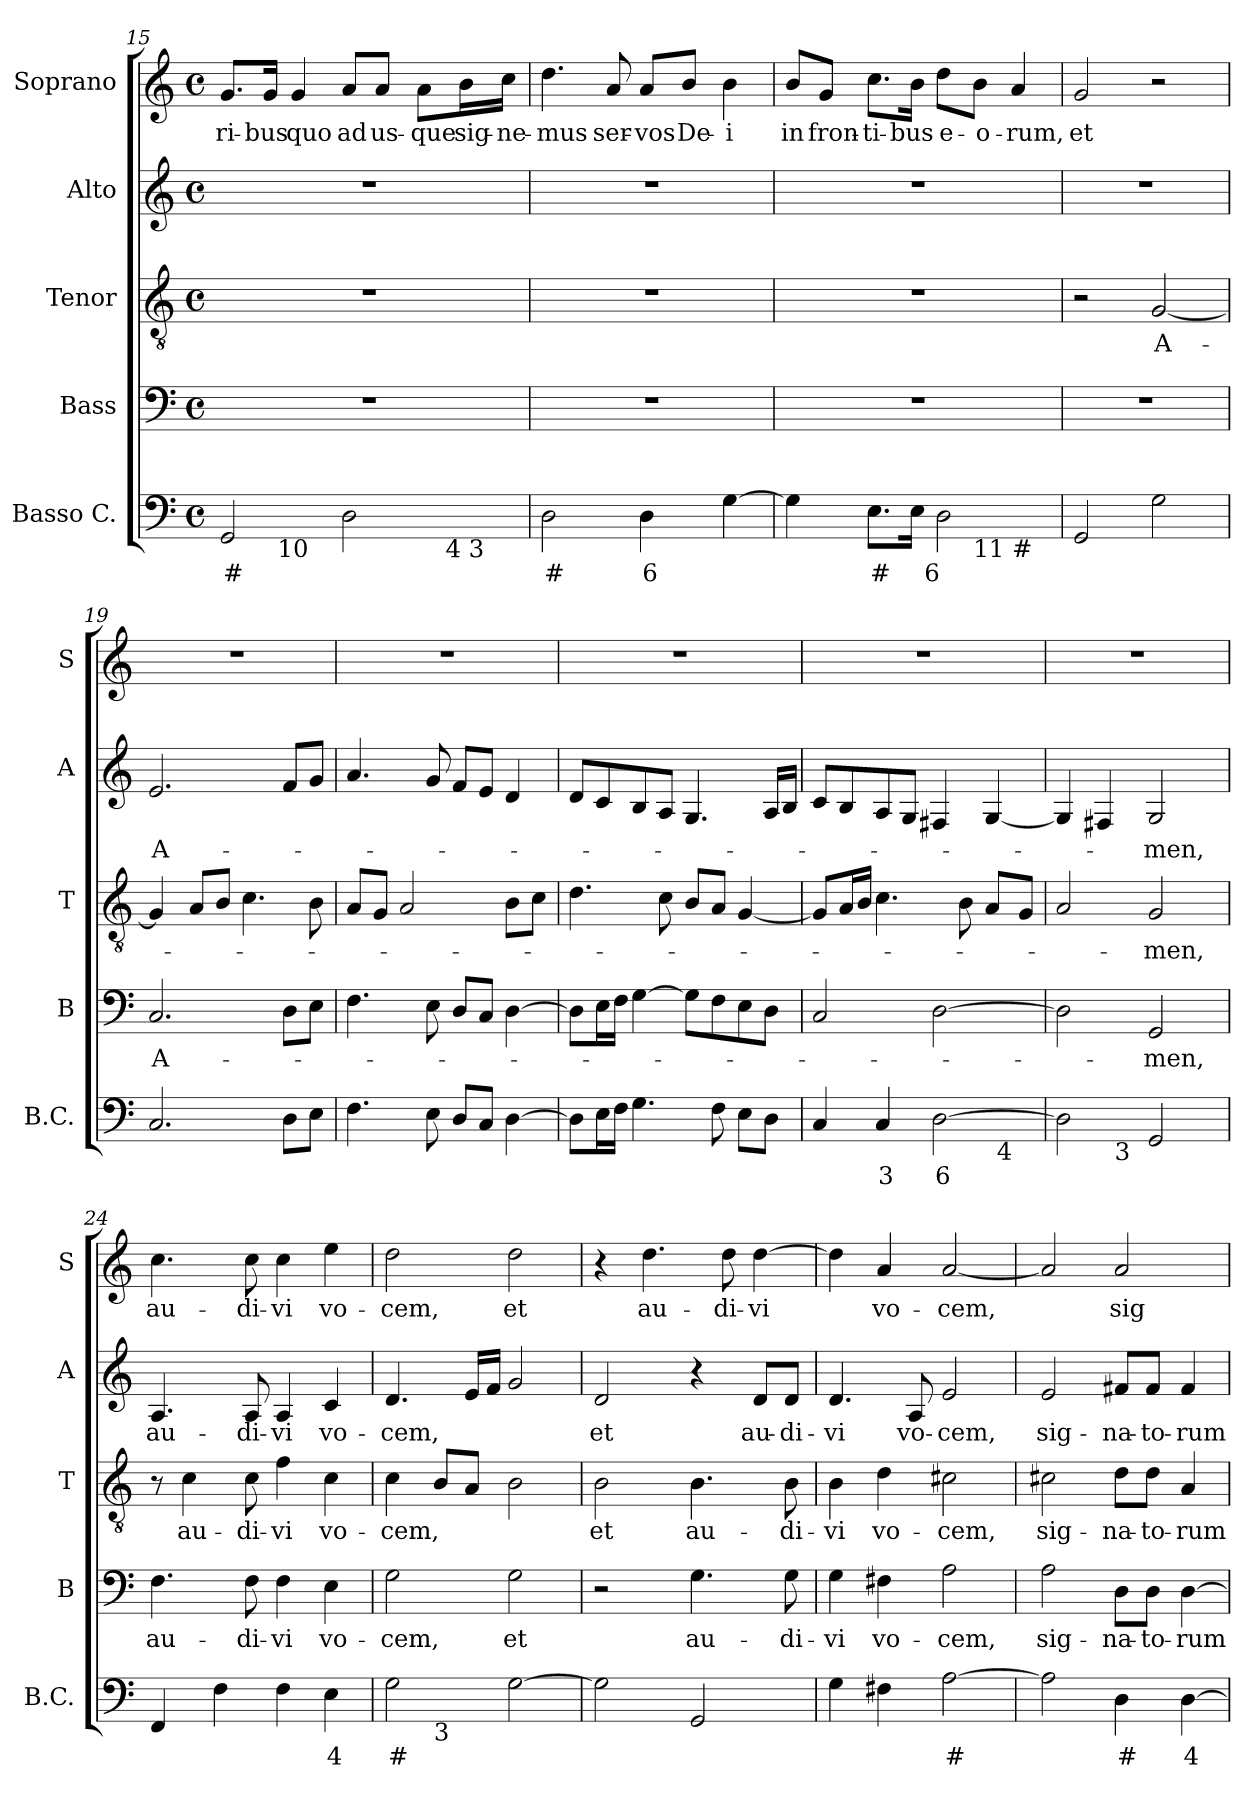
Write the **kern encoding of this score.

**kern	**text	**kern	**text	**kern	**text	**kern	**text	**kern	**text
*part5	*part5	*part4	*part4	*part3	*part3	*part2	*part2	*part1	*part1
*staff5	*staff5	*staff4	*staff4	*staff3	*staff3	*staff2	*staff2	*staff1	*staff1
*I"Basso C.	*	*I"Bass	*	*I"Tenor	*	*I"Alto	*	*I"Soprano	*
*I'B.C.	*	*I'B	*	*I'T	*	*I'A	*	*I'S	*
!!LO:LB:g=z
*clefF4	*	*clefF4	*	*clefGv2	*	*clefG2	*	*clefG2	*
*k[]	*	*k[]	*	*k[]	*	*k[]	*	*k[]	*
*C:	*	*C:	*	*C:	*	*C:	*	*C:	*
*M4/4	*	*M4/4	*	*M4/4	*	*M4/4	*	*M4/4	*
*met(c)	*	*met(c)	*	*met(c)	*	*met(c)	*	*met(c)	*
=15	=15	=15	=15	=15	=15	=15	=15	=15	=15
*^	*	*	*	*	*	*	*	*	*
*	*^	*	*	*	*	*	*	*	*	*
2GG/	8..ryy	2ryy	#	1r	.	1r	.	1r	.	8.g/L	-ri-
.	.	.	.	.	.	.	.	.	.	16g/Jk	-bus
!	!LO:TX:b:t=10	!	!	!	!	!	!	!	!	!	!
.	2ryy	.	.	.	.	.	.	.	.	.	.
.	.	.	.	.	.	.	.	.	.	4g/	quo
2D\	.	4ryy	.	.	.	.	.	.	.	8a/L	ad
.	.	.	.	.	.	.	.	.	.	8a/J	us-
.	4ryy	.	.	.	.	.	.	.	.	.	.
.	.	16.ryy	.	.	.	.	.	.	.	8a\L	-que
!	!	!LO:TX:b:t=4    3	!	!	!	!	!	!	!	!	!
.	.	8ryy	.	.	.	.	.	.	.	.	.
.	.	.	.	.	.	.	.	.	.	16b\L	sig-
.	.	.	.	.	.	.	.	.	.	16cc\JJ	-ne-
.	32ryy	32ryy	.	.	.	.	.	.	.	.	.
*v	*v	*v	*	*	*	*	*	*	*	*	*
=16	=16	=16	=16	=16	=16	=16	=16	=16	=16
2D\	#	1r	.	1r	.	1r	.	4.dd\	-mus
.	.	.	.	.	.	.	.	8a/	ser-
4D\	6	.	.	.	.	.	.	8a/L	-vos
.	.	.	.	.	.	.	.	8b/J	De-
[4G\	.	.	.	.	.	.	.	4b\	-i
=17	=17	=17	=17	=17	=17	=17	=17	=17	=17
*^	*	*	*	*	*	*	*	*	*
4G\]	2ryy	.	1r	.	1r	.	1r	.	8b/L	in
.	.	.	.	.	.	.	.	.	8g/J	fron-
8.E\L	.	#	.	.	.	.	.	.	8.cc\L	-ti-
16E\Jk	.	.	.	.	.	.	.	.	16b\Jk	-bus
2D\	8ryy	6	.	.	.	.	.	.	8dd\L	e-
!	!LO:TX:b:t=11   #	!	!	!	!	!	!	!	!	!
.	4.ryy	.	.	.	.	.	.	.	8b\J	-o-
.	.	.	.	.	.	.	.	.	4a/	-rum,
*v	*v	*	*	*	*	*	*	*	*	*
=18	=18	=18	=18	=18	=18	=18	=18	=18	=18
2GG/	.	1r	.	2r	.	1r	.	2g/	et
2G\	.	.	.	[2G/	A-	.	.	2r	.
!!LO:PB:g=z
=19	=19	=19	=19	=19	=19	=19	=19	=19	=19
2.C/	.	2.C/	A-	4G/]	.	2.e/	A-	1r	.
.	.	.	.	8A/L	.	.	.	.	.
.	.	.	.	8B/J	.	.	.	.	.
.	.	.	.	4.c\	.	.	.	.	.
8D\L	.	8D\L	.	.	.	8f/L	.	.	.
8E\J	.	8E\J	.	8B\	.	8g/J	.	.	.
=20	=20	=20	=20	=20	=20	=20	=20	=20	=20
4.F\	.	4.F\	.	8A/L	.	4.a/	.	1r	.
.	.	.	.	8G/J	.	.	.	.	.
.	.	.	.	2A/	.	.	.	.	.
8E\	.	8E\	.	.	.	8g/	.	.	.
8D/L	.	8D/L	.	.	.	8f/L	.	.	.
8C/J	.	8C/J	.	.	.	8e/J	.	.	.
[4D\	.	[4D\	.	8B\L	.	4d/	.	.	.
.	.	.	.	8c\J	.	.	.	.	.
=21	=21	=21	=21	=21	=21	=21	=21	=21	=21
8D\L]	.	8D\L]	.	4.d\	.	8d/L	.	1r	.
16E\L	.	16E\L	.	.	.	8c/	.	.	.
16F\JJ	.	16F\JJ	.	.	.	.	.	.	.
4.G\	.	[4G\	.	.	.	8B/	.	.	.
.	.	.	.	8c\	.	8A/J	.	.	.
.	.	8G\L]	.	8B/L	.	4.G/	.	.	.
8F\	.	8F\	.	8A/J	.	.	.	.	.
8E\L	.	8E\	.	[4G/	.	.	.	.	.
8D\J	.	8D\J	.	.	.	16A/LL	.	.	.
.	.	.	.	.	.	16B/JJ	.	.	.
=22	=22	=22	=22	=22	=22	=22	=22	=22	=22
*^	*	*	*	*	*	*	*	*	*
4C/	2ryy	.	2C/	.	8G/L]	.	8c/L	.	1r	.
.	.	.	.	.	16A/L	.	8B/	.	.	.
.	.	.	.	.	16B/JJ	.	.	.	.	.
4C/	.	3	.	.	4.c\	.	8A/	.	.	.
.	.	.	.	.	.	.	8G/J	.	.	.
[2D\	4ryy	6	[2D\	.	.	.	4F#X/	.	.	.
.	.	.	.	.	8B\	.	.	.	.	.
.	32ryy	.	.	.	8A/L	.	[4G/	.	.	.
!	!LO:TX:b:t=4	!	!	!	!	!	!	!	!	!
.	8..ryy	.	.	.	.	.	.	.	.	.
.	.	.	.	.	8G/J	.	.	.	.	.
=23	=23	=23	=23	=23	=23	=23	=23	=23	=23	=23
2D\]	4ryy	.	2D\]	.	2A/	.	4G/]	.	1r	.
.	16ryy	.	.	.	.	.	4F#X/	.	.	.
!	!LO:TX:b:t=3	!	!	!	!	!	!	!	!	!
.	2ryy	.	.	.	.	.	.	.	.	.
2GG/	.	.	2GG/	-men,	2G/	-men,	2G/	-men,	.	.
.	8.ryy	.	.	.	.	.	.	.	.	.
*v	*v	*	*	*	*	*	*	*	*	*
!!LO:LB:g=z
=24	=24	=24	=24	=24	=24	=24	=24	=24	=24
4FF/	.	4.F\	au-	8r	.	4.A/	au-	4.cc\	au-
.	.	.	.	4c\	au-	.	.	.	.
4F\	.	.	.	.	.	.	.	.	.
.	.	8F\	-di-	8c\	-di-	8A/	-di-	8cc\	-di-
4F\	.	4F\	-vi	4f\	-vi	4A/	-vi	4cc\	-vi
4E\	4	4E\	vo-	4c\	vo-	4c/	vo-	4ee\	vo-
=25	=25	=25	=25	=25	=25	=25	=25	=25	=25
*^	*	*	*	*	*	*	*	*	*
2G\	4ryy	#	2G\	-cem,	4c\	-cem,	4.d/	-cem,	2dd\	-cem,
!	!LO:TX:b:t=3	!	!	!	!	!	!	!	!	!
.	2.ryy	.	.	.	8B/L	.	.	.	.	.
.	.	.	.	.	8A/J	.	16e/LL	.	.	.
.	.	.	.	.	.	.	16f/JJ	.	.	.
[2G\	.	.	2G\	et	2B\	.	2g/	.	2dd\	et
*v	*v	*	*	*	*	*	*	*	*	*
=26	=26	=26	=26	=26	=26	=26	=26	=26	=26
2G\]	.	2r	.	2B\	et	2d/	et	4r	.
.	.	.	.	.	.	.	.	4.dd\	au-
2GG/	.	4.G\	au-	4.B\	au-	4r	.	.	.
.	.	.	.	.	.	.	.	8dd\	-di-
.	.	.	.	.	.	8d/L	au-	[4dd\	-vi
.	.	8G\	-di-	8B\	-di-	8d/J	-di-	.	.
=27	=27	=27	=27	=27	=27	=27	=27	=27	=27
4G\	.	4G\	-vi	4B\	-vi	4.d/	-vi	4dd\]	.
4F#X\	.	4F#X\	vo-	4d\	vo-	.	.	4a/	vo-
.	.	.	.	.	.	8A/	vo-	.	.
[2A\	#	2A\	-cem,	2c#X\	-cem,	2e/	-cem,	[2a/	-cem,
=28	=28	=28	=28	=28	=28	=28	=28	=28	=28
2A\]	.	2A\	sig-	2c#X\	sig-	2e/	sig-	2a/]	.
4D\	#	8D\L	-na-	8d\L	-na-	8f#X/L	-na-	2a/	sig-
.	.	8D\J	-to-	8d\J	-to-	8f#/J	-to-	.	.
[4D\	4	[4D\	-rum	4A/	-rum	4f#/	-rum	.	.
=	=	=	=	=	=	=	=	=	=
*-	*-	*-	*-	*-	*-	*-	*-	*-	*-
